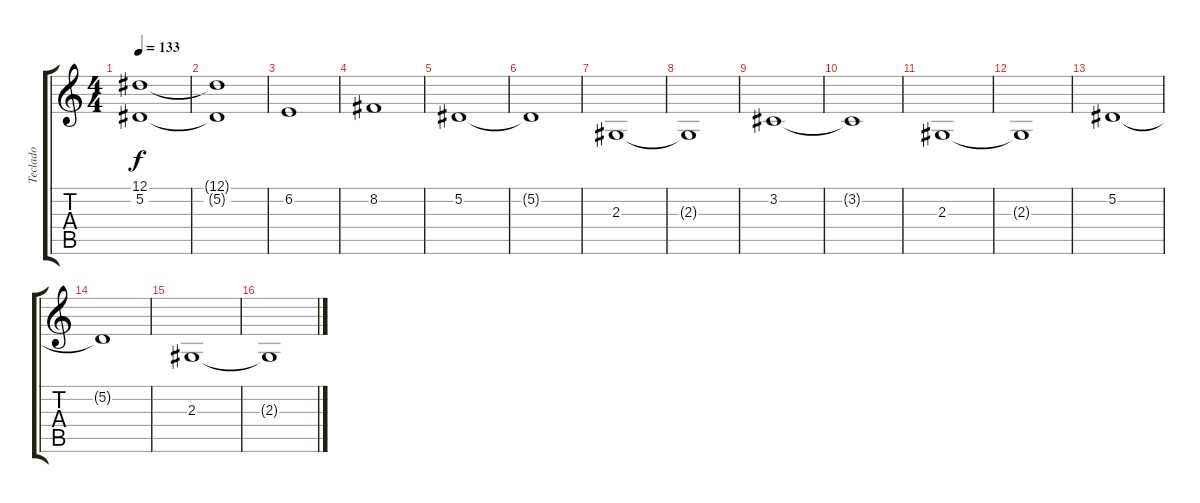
\track ("Teclado" "Teclado") {instrument stringensemble2}
\staff {score tabs}
\tuning (Eb4 Bb3 Gb3 Db3 Ab2 Eb2) {hide}
\ts (4 4)
\tempo 133
\clef g2
\ks c
(12.1 5.2).1{dy f} |
(12.1{t} 5.2{t}).1 |
6.2.1 |
8.2.1 |
5.2.1 |
5.2{t}.1 |
2.3.1 |
2.3{t}.1 |
3.2.1 |
3.2{t}.1 |
2.3.1 |
2.3{t}.1 |
5.2.1 |
5.2{t}.1 |
2.3.1 |
2.3{t}.1
